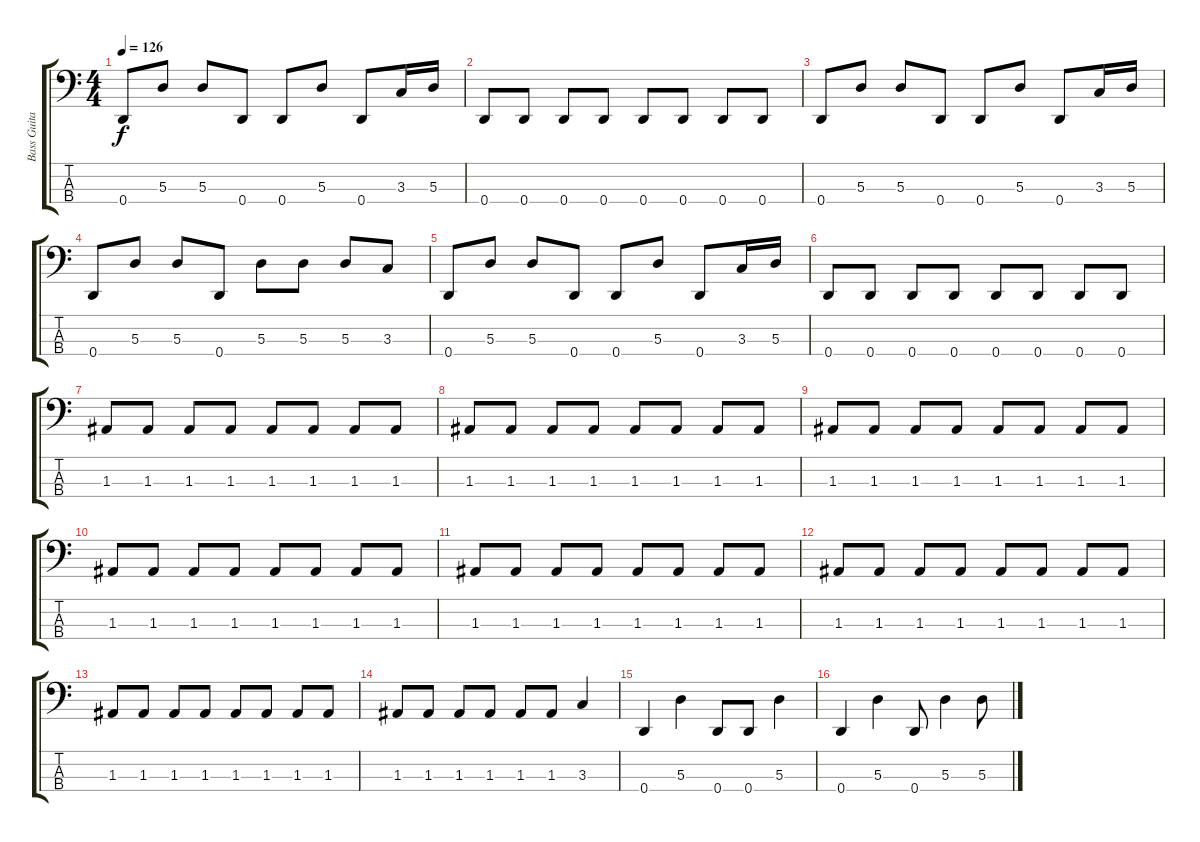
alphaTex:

\track ("Bass Guitar" "Bass Guita") {instrument electricbasspick}
\staff {score tabs}
\tuning (G2 D2 A1 D1) {hide}
\ts (4 4)
\tempo 126
\clef f4
\ks c
0.4.8{dy f} 5.3.8 5.3.8 0.4.8 0.4.8 5.3.8 0.4.8 3.3.16 5.3.16 |
0.4.8 0.4.8 0.4.8 0.4.8 0.4.8 0.4.8 0.4.8 0.4.8 |
0.4.8 5.3.8 5.3.8 0.4.8 0.4.8 5.3.8 0.4.8 3.3.16 5.3.16 |
0.4.8 5.3.8 5.3.8 0.4.8 5.3.8 5.3.8 5.3.8 3.3.8 |
0.4.8 5.3.8 5.3.8 0.4.8 0.4.8 5.3.8 0.4.8 3.3.16 5.3.16 |
0.4.8 0.4.8 0.4.8 0.4.8 0.4.8 0.4.8 0.4.8 0.4.8 |
1.3.8 1.3.8 1.3.8 1.3.8 1.3.8 1.3.8 1.3.8 1.3.8 |
1.3.8 1.3.8 1.3.8 1.3.8 1.3.8 1.3.8 1.3.8 1.3.8 |
1.3.8 1.3.8 1.3.8 1.3.8 1.3.8 1.3.8 1.3.8 1.3.8 |
1.3.8 1.3.8 1.3.8 1.3.8 1.3.8 1.3.8 1.3.8 1.3.8 |
1.3.8 1.3.8 1.3.8 1.3.8 1.3.8 1.3.8 1.3.8 1.3.8 |
1.3.8 1.3.8 1.3.8 1.3.8 1.3.8 1.3.8 1.3.8 1.3.8 |
1.3.8 1.3.8 1.3.8 1.3.8 1.3.8 1.3.8 1.3.8 1.3.8 |
1.3.8 1.3.8 1.3.8 1.3.8 1.3.8 1.3.8 3.3.4 |
0.4.4 5.3.4 0.4.8 0.4.8 5.3.4 |
0.4.4 5.3.4 0.4.8 5.3.4 5.3.8
